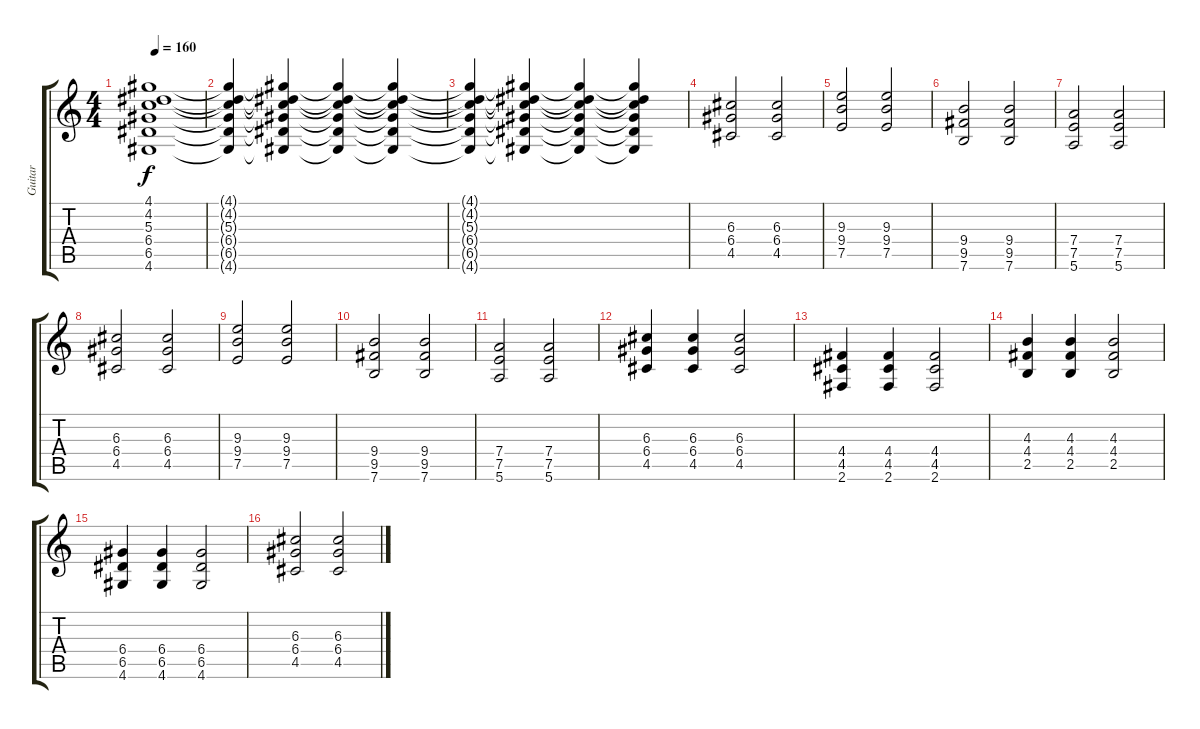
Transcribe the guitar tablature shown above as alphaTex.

\track ("Guitar" "Guitar") {instrument distortionguitar}
\staff {score tabs}
\tuning (E4 B3 G3 D3 A2 E2) {hide}
\ts (4 4)
\tempo 160
\clef g2
\ks c
(4.1{t} 4.2{t} 5.3{t} 6.4{t} 6.5{t} 4.6{t}).1{dy f} |
(4.1{t} 4.2{t} 5.3{t} 6.4{t} 6.5{t} 4.6{t}).4{volume 11} (4.1{t} 4.2{t} 5.3{t} 6.4{t} 6.5{t} 4.6{t}).4{volume 10} (4.1{t} 4.2{t} 5.3{t} 6.4{t} 6.5{t} 4.6{t}).4{volume 9} (4.1{t} 4.2{t} 5.3{t} 6.4{t} 6.5{t} 4.6{t}).4{volume 8} |
(4.1{t} 4.2{t} 5.3{t} 6.4{t} 6.5{t} 4.6{t}).4{volume 7} (4.1{t} 4.2{t} 5.3{t} 6.4{t} 6.5{t} 4.6{t}).4{volume 6} (4.1{t} 4.2{t} 5.3{t} 6.4{t} 6.5{t} 4.6{t}).4{volume 5} (4.1{t} 4.2{t} 5.3{t} 6.4{t} 6.5{t} 4.6{t}).4{volume 4} |
(6.3 6.4 4.5).2{volume 12} (6.3 6.4 4.5).2 |
(9.3 9.4 7.5).2 (9.3 9.4 7.5).2 |
(9.4 9.5 7.6).2 (9.4 9.5 7.6).2 |
(7.4 7.5 5.6).2 (7.4 7.5 5.6).2 |
(6.3 6.4 4.5).2 (6.3 6.4 4.5).2 |
(9.3 9.4 7.5).2 (9.3 9.4 7.5).2 |
(9.4 9.5 7.6).2 (9.4 9.5 7.6).2 |
(7.4 7.5 5.6).2 (7.4 7.5 5.6).2 |
(6.3 6.4 4.5).4 (6.3 6.4 4.5).4 (6.3 6.4 4.5).2 |
(4.4 4.5 2.6).4 (4.4 4.5 2.6).4 (4.4 4.5 2.6).2 |
(4.3 4.4 2.5).4 (4.3 4.4 2.5).4 (4.3 4.4 2.5).2 |
(6.4 6.5 4.6).4 (6.4 6.5 4.6).4 (6.4 6.5 4.6).2 |
(6.3 6.4 4.5).2{volume 12} (6.3 6.4 4.5).2
